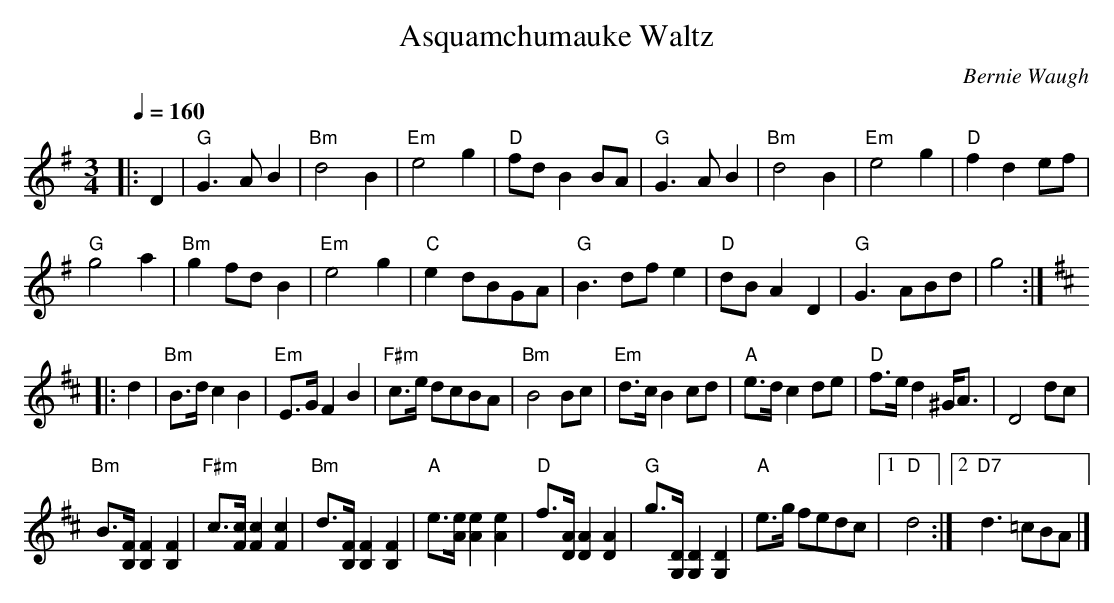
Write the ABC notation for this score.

X:1
T: Asquamchumauke Waltz
C: Bernie Waugh
M: 3/4
L: 1/4
Q: 160
K: G
|:D|\
"G"G>AB|"Bm"d2B|"Em"e2g|"D"f/d/BB/A/|\
"G"G>AB|"Bm"d2B|"Em"e2g|"D"fde/f/|
"G"g2a|"Bm"gf/d/B|"Em"e2g|"C"ed/B/G/A/|\
"G"B>df/e|"D"d/B/AD|"G"G>AB/d/|g2:|
K: B minor
|:d|\
"Bm"B/>d/cB|"Em"E/>G/FB|"F#m"c/>e/ d/c/B/A/|"Bm"B2B/c/|\
"Em"d/>c/ Bc/d/|"A"e/>d/cd/e/|"D"f/>e/d^G/<A/|D2d/c/|
"Bm"B/>[B,/F/][B,F][B,F]|"F#m"c/>[F/c/][Fc][Fc]|\
"Bm"d/>[B,/F/][B,F][B,F]|"A"e/>[A/e/][Ae][Ae]|\
"D"f/>[D/A/][DA][DA]|"G"g/>[G,/D/][G,D][G,D]|\
"A"e/>g/ f/e/d/c/|1"D"d2:|2"D7"d>=cB/A/|]
